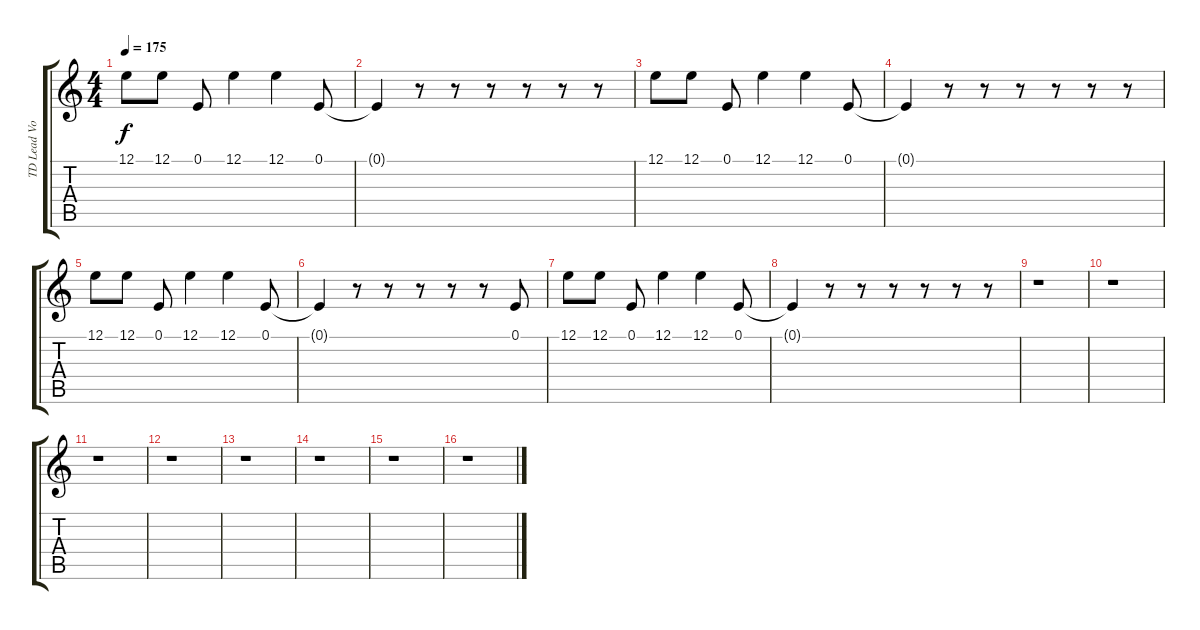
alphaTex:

\track ("TD Lead Vocals" "TD Lead Vo") {instrument violin}
\staff {score tabs}
\tuning (E4 B3 G3 D3 A2 E2) {hide}
\ts (4 4)
\tempo 175
\clef g2
\ks c
12.1.8{dy f} 12.1.8 0.1.8 12.1.4 12.1.4 0.1.8 |
0.1{t}.4 r.8 r.8 r.8 r.8 r.8 r.8 |
12.1.8 12.1.8 0.1.8 12.1.4 12.1.4 0.1.8 |
0.1{t}.4 r.8 r.8 r.8 r.8 r.8 r.8 |
12.1.8 12.1.8 0.1.8 12.1.4 12.1.4 0.1.8 |
0.1{t}.4 r.8 r.8 r.8 r.8 r.8 0.1.8 |
12.1.8 12.1.8 0.1.8 12.1.4 12.1.4 0.1.8 |
0.1{t}.4 r.8 r.8 r.8 r.8 r.8 r.8 |
r.1 |
r.1 |
r.1 |
r.1 |
r.1 |
r.1 |
r.1 |
r.1
